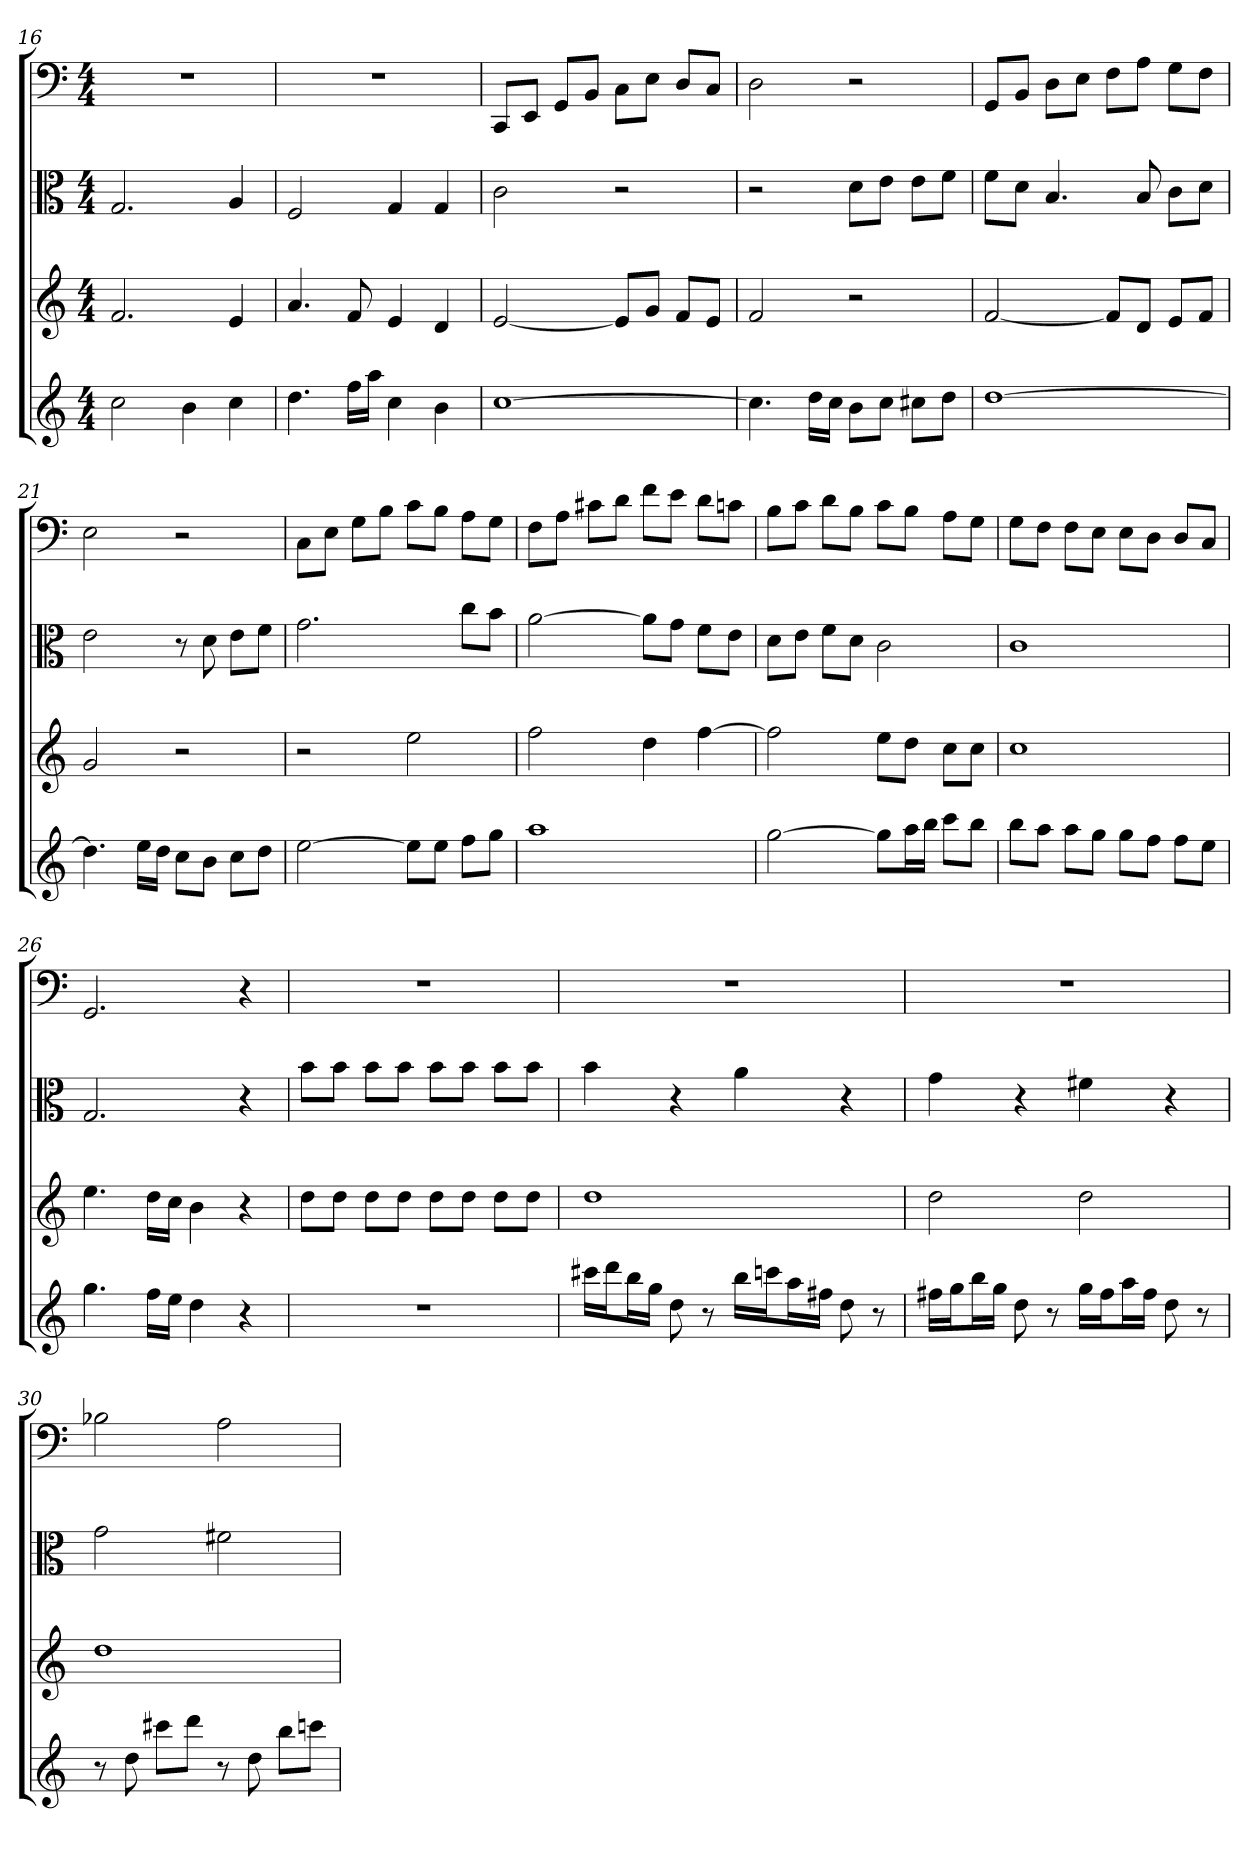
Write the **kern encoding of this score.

**kern	**kern	**kern	**kern
*part4	*part3	*part2	*part1
*staff4	*staff3	*staff2	*staff1
*	*	*clefC3	*clefF4
*k[]	*k[]	*k[]	*k[]
*C:	*C:	*C:	*C:
*M4/4	*M4/4	*M4/4	*M4/4
=16	=16	=16	=16
2cc	2.f	2.G	1r
4b	.	.	.
4cc	4e	4A	.
=17	=17	=17	=17
4.dd	4.a	2F	1r
16ffLL	8f	.	.
16aaJJ	.	.	.
4cc	4e	4G	.
4b	4d	4G	.
=18	=18	=18	=18
[1cc	[2e	2c	8CC/L
.	.	.	8EE/J
.	.	.	8GG/L
.	.	.	8BB/J
.	8eL]	2r	8C\L
.	8gJ	.	8E\J
.	8fL	.	8D/L
.	8eJ	.	8C/J
=19	=19	=19	=19
4.cc]	2f	2r	2D
16ddLL	.	.	.
16ccJJ	.	.	.
8bL	2r	8d\L	2r
8ccJ	.	8e\J	.
8cc#XL	.	8e\L	.
8ddJ	.	8f\J	.
=20	=20	=20	=20
[1dd	[2f	8f\L	8GG/L
.	.	8d\J	8BB/J
.	.	4.B	8D\L
.	.	.	8E\J
.	8fL]	.	8F\L
.	8dJ	8B	8A\J
.	8eL	8c\L	8G\L
.	8fJ	8d\J	8F\J
=21	=21	=21	=21
4.dd]	2g	2e	2E
16eeLL	.	.	.
16ddJJ	.	.	.
8ccL	2r	8r	2r
8bJ	.	8d	.
8ccL	.	8e\L	.
8ddJ	.	8f\J	.
=22	=22	=22	=22
[2ee	2r	2.g	8C\L
.	.	.	8E\J
.	.	.	8G\L
.	.	.	8B\J
8eeL]	2ee	.	8c\L
8eeJ	.	.	8B\J
8ffL	.	8cc\L	8A\L
8ggJ	.	8b\J	8G\J
=23	=23	=23	=23
1aa	2ff	[2a	8F\L
.	.	.	8A\J
.	.	.	8c#X\L
.	.	.	8d\J
.	4dd	8a\L]	8f\L
.	.	8g\J	8e\J
.	[4ff	8f\L	8d\L
.	.	8e\J	8cn\J
=24	=24	=24	=24
[2gg	2ff]	8d\L	8B\L
.	.	8e\J	8c\J
.	.	8f\L	8d\L
.	.	8d\J	8B\J
8ggL]	8eeL	2c	8c\L
16aaL	8ddJ	.	8B\J
16bbJJ	.	.	.
8cccL	8ccL	.	8A\L
8bbJ	8ccJ	.	8G\J
=25	=25	=25	=25
8bbL	1cc	1c	8G\L
8aaJ	.	.	8F\J
8aaL	.	.	8F\L
8ggJ	.	.	8E\J
8ggL	.	.	8E\L
8ffJ	.	.	8D\J
8ffL	.	.	8D/L
8eeJ	.	.	8C/J
=26	=26	=26	=26
4.gg	4.ee	2.G	2.GG
16ffLL	16ddLL	.	.
16eeJJ	16ccJJ	.	.
4dd	4b	.	.
4r	4r	4r	4r
=27	=27	=27	=27
1r	8ddL	8b\L	1r
.	8ddJ	8b\J	.
.	8ddL	8b\L	.
.	8ddJ	8b\J	.
.	8ddL	8b\L	.
.	8ddJ	8b\J	.
.	8ddL	8b\L	.
.	8ddJ	8b\J	.
=28	=28	=28	=28
16ccc#XLL	1dd	4b	1r
16dddJ	.	.	.
16bbL	.	.	.
16ggJJ	.	.	.
8dd	.	4r	.
8r	.	.	.
16bbLL	.	4a	.
16cccnJ	.	.	.
16aaL	.	.	.
16ff#XJJ	.	.	.
8dd	.	4r	.
8r	.	.	.
=29	=29	=29	=29
16ff#XLL	2dd	4g	1r
16ggJ	.	.	.
16bbL	.	.	.
16ggJJ	.	.	.
8dd	.	4r	.
8r	.	.	.
16ggLL	2dd	4f#X	.
16ff#J	.	.	.
16aaL	.	.	.
16ff#JJ	.	.	.
8dd	.	4r	.
8r	.	.	.
=30	=30	=30	=30
8r	1dd	2g	2B-X
8dd	.	.	.
8ccc#XL	.	.	.
8dddJ	.	.	.
8r	.	2f#X	2A
8dd	.	.	.
8bbL	.	.	.
8cccnJ	.	.	.
=	=	=	=
*-	*-	*-	*-
